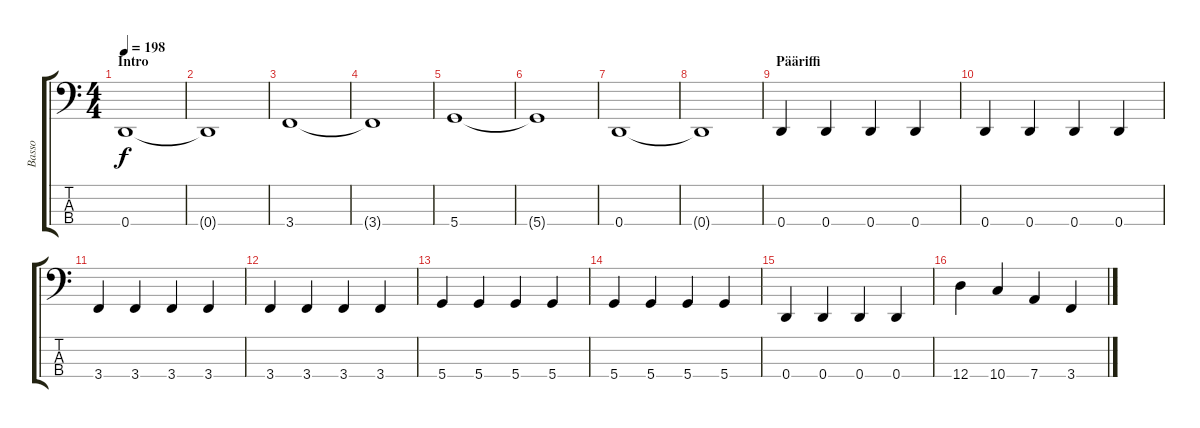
\track ("Basso" "Basso") {instrument electricbasspick}
\staff {score tabs}
\tuning (G2 D2 A1 D1) {hide}
\ts (4 4)
\section ("" "Intro")
\tempo 198
\clef f4
\ks c
0.4.1{dy f instrument electricbasspick} |
0.4{t}.1 |
3.4.1 |
3.4{t}.1 |
5.4.1 |
5.4{t}.1 |
0.4.1 |
0.4{t}.1 |
\section ("" "Pääriffi")
0.4.4 0.4.4 0.4.4 0.4.4 |
0.4.4 0.4.4 0.4.4 0.4.4 |
3.4.4 3.4.4 3.4.4 3.4.4 |
3.4.4 3.4.4 3.4.4 3.4.4 |
5.4.4 5.4.4 5.4.4 5.4.4 |
5.4.4 5.4.4 5.4.4 5.4.4 |
0.4.4 0.4.4 0.4.4 0.4.4 |
12.4.4 10.4.4 7.4.4 3.4.4
